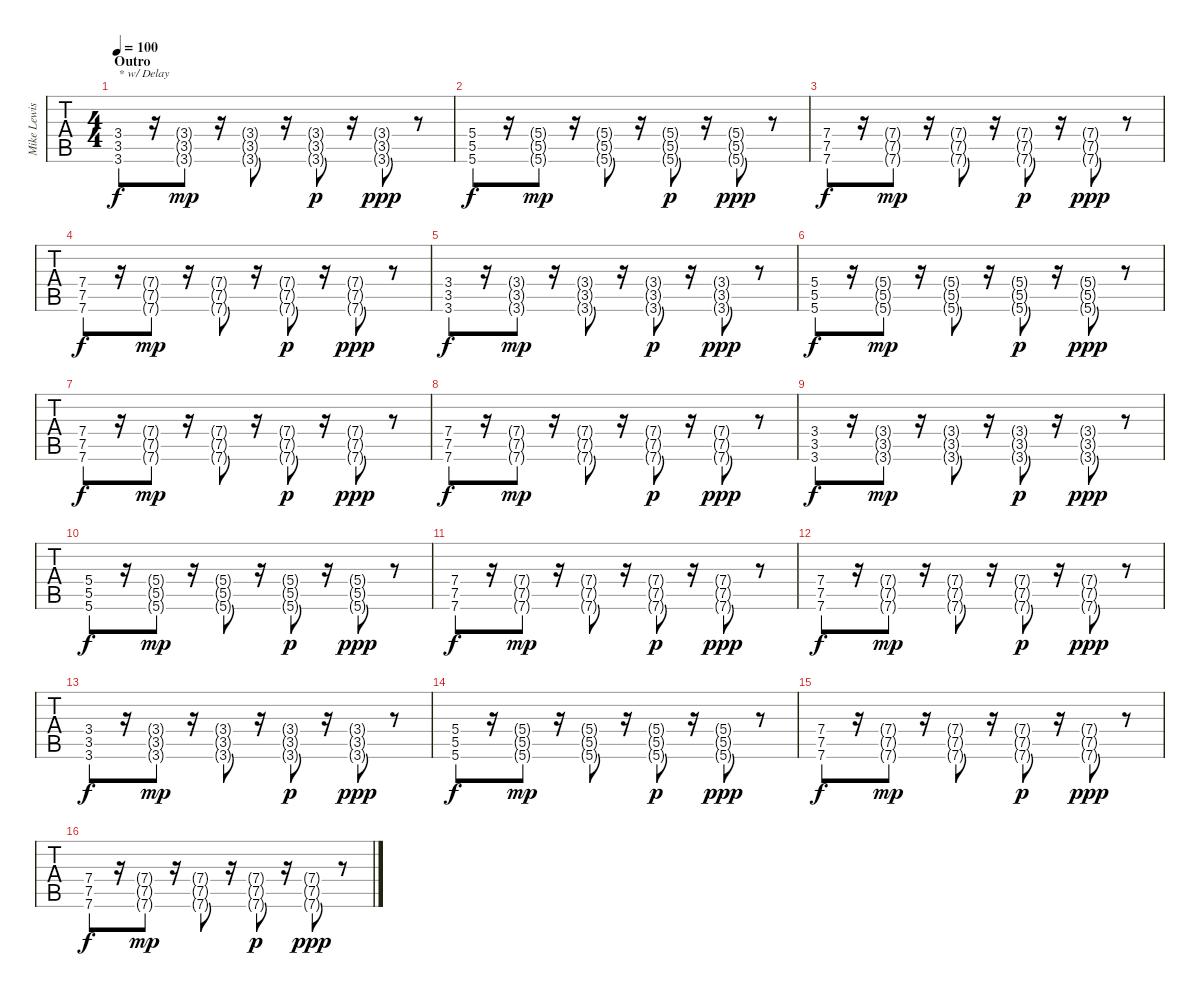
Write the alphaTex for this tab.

\track ("Mike Lewis | Rhy." "Mike Lewis") {instrument electricguitarclean}
\staff {tabs}
\tuning (E4 B3 G3 D3 A2 D2) {hide}
\ts (4 4)
\section ("" "Outro")
\tempo 100
\clef g2
\ks c
(3.4 3.5 3.6).8{txt "* w/ Delay" dy f} r.16 (3.4{g} 3.5{g} 3.6{g}).8{dy mp} r.16 (3.4{g} 3.5{g} 3.6{g}).8 r.16 (3.4{g} 3.5{g} 3.6{g}).8{dy p} r.16 (3.4{g} 3.5{g} 3.6{g}).8{dy ppp} r.8 |
(5.4 5.5 5.6).8{dy f} r.16 (5.4{g} 5.5{g} 5.6{g}).8{dy mp} r.16 (5.4{g} 5.5{g} 5.6{g}).8 r.16 (5.4{g} 5.5{g} 5.6{g}).8{dy p} r.16 (5.4{g} 5.5{g} 5.6{g}).8{dy ppp} r.8 |
(7.4 7.5 7.6).8{dy f} r.16 (7.4{g} 7.5{g} 7.6{g}).8{dy mp} r.16 (7.4{g} 7.5{g} 7.6{g}).8 r.16 (7.4{g} 7.5{g} 7.6{g}).8{dy p} r.16 (7.4{g} 7.5{g} 7.6{g}).8{dy ppp} r.8 |
(7.4 7.5 7.6).8{dy f} r.16 (7.4{g} 7.5{g} 7.6{g}).8{dy mp} r.16 (7.4{g} 7.5{g} 7.6{g}).8 r.16 (7.4{g} 7.5{g} 7.6{g}).8{dy p} r.16 (7.4{g} 7.5{g} 7.6{g}).8{dy ppp} r.8 |
(3.4 3.5 3.6).8{dy f} r.16 (3.4{g} 3.5{g} 3.6{g}).8{dy mp} r.16 (3.4{g} 3.5{g} 3.6{g}).8 r.16 (3.4{g} 3.5{g} 3.6{g}).8{dy p} r.16 (3.4{g} 3.5{g} 3.6{g}).8{dy ppp} r.8 |
(5.4 5.5 5.6).8{dy f} r.16 (5.4{g} 5.5{g} 5.6{g}).8{dy mp} r.16 (5.4{g} 5.5{g} 5.6{g}).8 r.16 (5.4{g} 5.5{g} 5.6{g}).8{dy p} r.16 (5.4{g} 5.5{g} 5.6{g}).8{dy ppp} r.8 |
(7.4 7.5 7.6).8{dy f} r.16 (7.4{g} 7.5{g} 7.6{g}).8{dy mp} r.16 (7.4{g} 7.5{g} 7.6{g}).8 r.16 (7.4{g} 7.5{g} 7.6{g}).8{dy p} r.16 (7.4{g} 7.5{g} 7.6{g}).8{dy ppp} r.8 |
(7.4 7.5 7.6).8{dy f} r.16 (7.4{g} 7.5{g} 7.6{g}).8{dy mp} r.16 (7.4{g} 7.5{g} 7.6{g}).8 r.16 (7.4{g} 7.5{g} 7.6{g}).8{dy p} r.16 (7.4{g} 7.5{g} 7.6{g}).8{dy ppp} r.8 |
(3.4 3.5 3.6).8{dy f} r.16 (3.4{g} 3.5{g} 3.6{g}).8{dy mp} r.16 (3.4{g} 3.5{g} 3.6{g}).8 r.16 (3.4{g} 3.5{g} 3.6{g}).8{dy p} r.16 (3.4{g} 3.5{g} 3.6{g}).8{dy ppp} r.8 |
(5.4 5.5 5.6).8{dy f} r.16 (5.4{g} 5.5{g} 5.6{g}).8{dy mp} r.16 (5.4{g} 5.5{g} 5.6{g}).8 r.16 (5.4{g} 5.5{g} 5.6{g}).8{dy p} r.16 (5.4{g} 5.5{g} 5.6{g}).8{dy ppp} r.8 |
(7.4 7.5 7.6).8{dy f} r.16 (7.4{g} 7.5{g} 7.6{g}).8{dy mp} r.16 (7.4{g} 7.5{g} 7.6{g}).8 r.16 (7.4{g} 7.5{g} 7.6{g}).8{dy p} r.16 (7.4{g} 7.5{g} 7.6{g}).8{dy ppp} r.8 |
(7.4 7.5 7.6).8{dy f} r.16 (7.4{g} 7.5{g} 7.6{g}).8{dy mp} r.16 (7.4{g} 7.5{g} 7.6{g}).8 r.16 (7.4{g} 7.5{g} 7.6{g}).8{dy p} r.16 (7.4{g} 7.5{g} 7.6{g}).8{dy ppp} r.8 |
(3.4 3.5 3.6).8{dy f} r.16 (3.4{g} 3.5{g} 3.6{g}).8{dy mp} r.16 (3.4{g} 3.5{g} 3.6{g}).8 r.16 (3.4{g} 3.5{g} 3.6{g}).8{dy p} r.16 (3.4{g} 3.5{g} 3.6{g}).8{dy ppp} r.8 |
(5.4 5.5 5.6).8{dy f} r.16 (5.4{g} 5.5{g} 5.6{g}).8{dy mp} r.16 (5.4{g} 5.5{g} 5.6{g}).8 r.16 (5.4{g} 5.5{g} 5.6{g}).8{dy p} r.16 (5.4{g} 5.5{g} 5.6{g}).8{dy ppp} r.8 |
(7.4 7.5 7.6).8{dy f} r.16 (7.4{g} 7.5{g} 7.6{g}).8{dy mp} r.16 (7.4{g} 7.5{g} 7.6{g}).8 r.16 (7.4{g} 7.5{g} 7.6{g}).8{dy p} r.16 (7.4{g} 7.5{g} 7.6{g}).8{dy ppp} r.8 |
(7.4 7.5 7.6).8{dy f} r.16 (7.4{g} 7.5{g} 7.6{g}).8{dy mp} r.16 (7.4{g} 7.5{g} 7.6{g}).8 r.16 (7.4{g} 7.5{g} 7.6{g}).8{dy p} r.16 (7.4{g} 7.5{g} 7.6{g}).8{dy ppp} r.8
